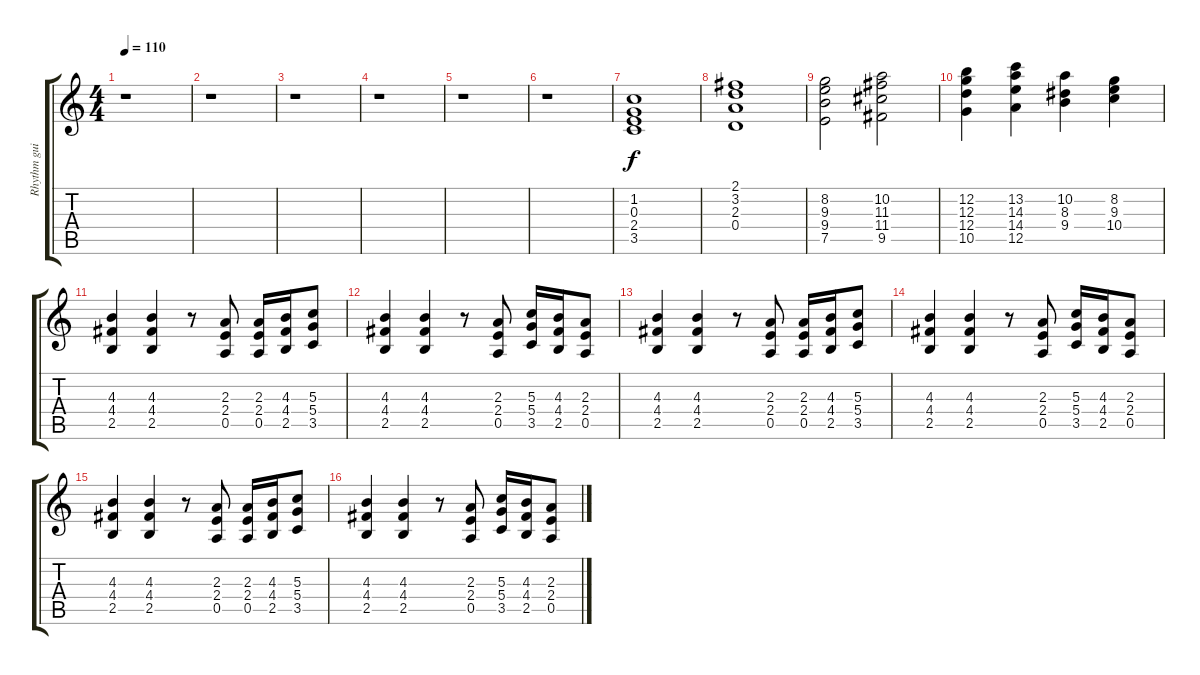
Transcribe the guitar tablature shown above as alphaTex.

\track ("Rhythm guitar" "Rhythm gui") {instrument distortionguitar}
\staff {score tabs}
\tuning (E4 B3 G3 D3 A2 E2) {hide}
\ts (4 4)
\tempo 110
\clef g2
\ks c
r.1{dy f} |
r.1 |
r.1 |
r.1 |
r.1 |
r.1 |
(1.2 0.3 2.4 3.5).1 |
(2.1 3.2 2.3 0.4).1 |
(8.2 9.3 9.4 7.5).2 (10.2 11.3 11.4 9.5).2 |
(12.2 12.3 12.4 10.5).4 (13.2 14.3 14.4 12.5).4 (10.2 8.3 9.4).4 (8.2 9.3 10.4).4 |
(4.3 4.4 2.5).4 (4.3 4.4 2.5).4 r.8 (2.3 2.4 0.5).8 (2.3 2.4 0.5).16 (4.3 4.4 2.5).16 (5.3 5.4 3.5).8 |
(4.3 4.4 2.5).4 (4.3 4.4 2.5).4 r.8 (2.3 2.4 0.5).8 (5.3 5.4 3.5).16 (4.3 4.4 2.5).16 (2.3 2.4 0.5).8 |
(4.3 4.4 2.5).4 (4.3 4.4 2.5).4 r.8 (2.3 2.4 0.5).8 (2.3 2.4 0.5).16 (4.3 4.4 2.5).16 (5.3 5.4 3.5).8 |
(4.3 4.4 2.5).4 (4.3 4.4 2.5).4 r.8 (2.3 2.4 0.5).8 (5.3 5.4 3.5).16 (4.3 4.4 2.5).16 (2.3 2.4 0.5).8 |
(4.3 4.4 2.5).4 (4.3 4.4 2.5).4 r.8 (2.3 2.4 0.5).8 (2.3 2.4 0.5).16 (4.3 4.4 2.5).16 (5.3 5.4 3.5).8 |
(4.3 4.4 2.5).4 (4.3 4.4 2.5).4 r.8 (2.3 2.4 0.5).8 (5.3 5.4 3.5).16 (4.3 4.4 2.5).16 (2.3 2.4 0.5).8
